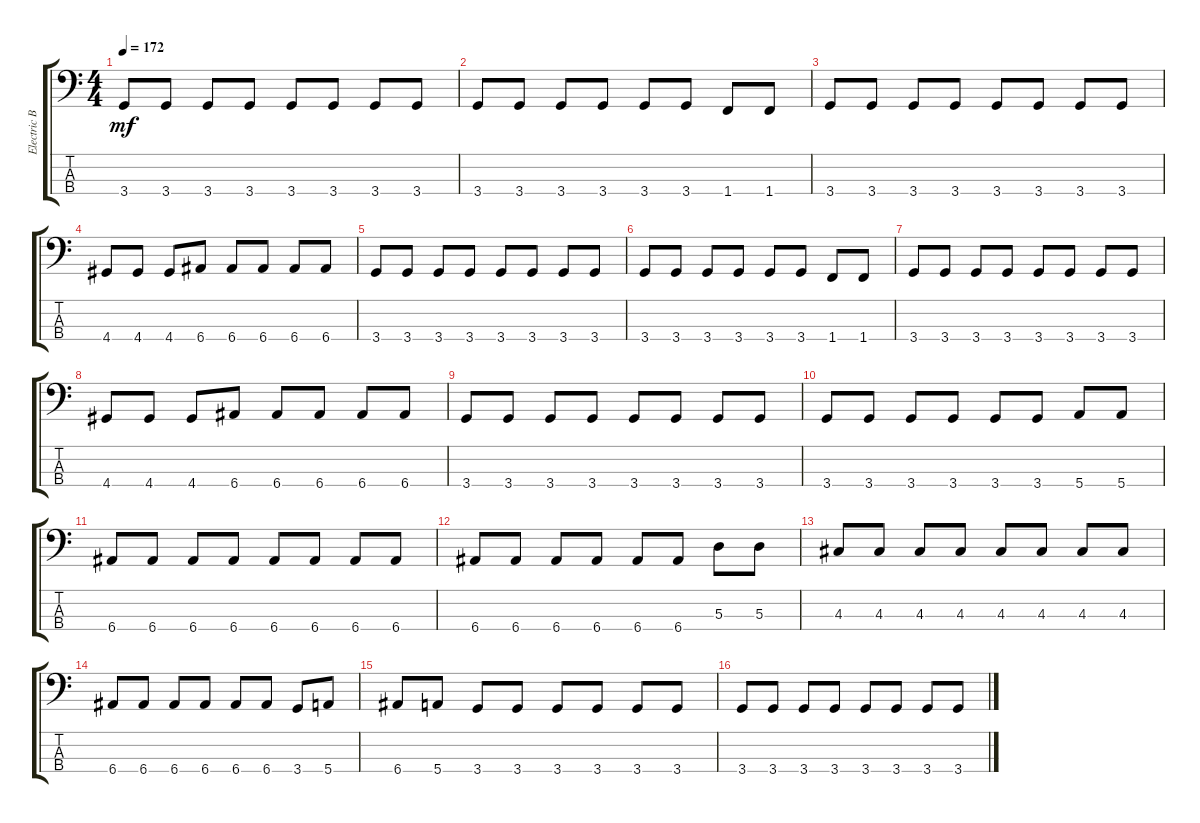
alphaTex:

\track ("Electric Bass" "Electric B") {instrument electricbassfinger}
\staff {score tabs}
\tuning (G2 D2 A1 E1) {hide}
\ts (4 4)
\tempo 172
\clef f4
\ks c
3.4.8{dy mf} 3.4.8 3.4.8 3.4.8 3.4.8 3.4.8 3.4.8 3.4.8 |
3.4.8 3.4.8 3.4.8 3.4.8 3.4.8 3.4.8 1.4.8 1.4.8 |
3.4.8 3.4.8 3.4.8 3.4.8 3.4.8 3.4.8 3.4.8 3.4.8 |
4.4.8 4.4.8 4.4.8 6.4.8 6.4.8 6.4.8 6.4.8 6.4.8 |
3.4.8 3.4.8 3.4.8 3.4.8 3.4.8 3.4.8 3.4.8 3.4.8 |
3.4.8 3.4.8 3.4.8 3.4.8 3.4.8 3.4.8 1.4.8 1.4.8 |
3.4.8 3.4.8 3.4.8 3.4.8 3.4.8 3.4.8 3.4.8 3.4.8 |
4.4.8 4.4.8 4.4.8 6.4.8 6.4.8 6.4.8 6.4.8 6.4.8 |
3.4.8 3.4.8 3.4.8 3.4.8 3.4.8 3.4.8 3.4.8 3.4.8 |
3.4.8 3.4.8 3.4.8 3.4.8 3.4.8 3.4.8 5.4.8 5.4.8 |
6.4.8 6.4.8 6.4.8 6.4.8 6.4.8 6.4.8 6.4.8 6.4.8 |
6.4.8 6.4.8 6.4.8 6.4.8 6.4.8 6.4.8 5.3.8 5.3.8 |
4.3.8 4.3.8 4.3.8 4.3.8 4.3.8 4.3.8 4.3.8 4.3.8 |
6.4.8 6.4.8 6.4.8 6.4.8 6.4.8 6.4.8 3.4.8 5.4.8 |
6.4.8 5.4.8 3.4.8 3.4.8 3.4.8 3.4.8 3.4.8 3.4.8 |
3.4.8 3.4.8 3.4.8 3.4.8 3.4.8 3.4.8 3.4.8 3.4.8
